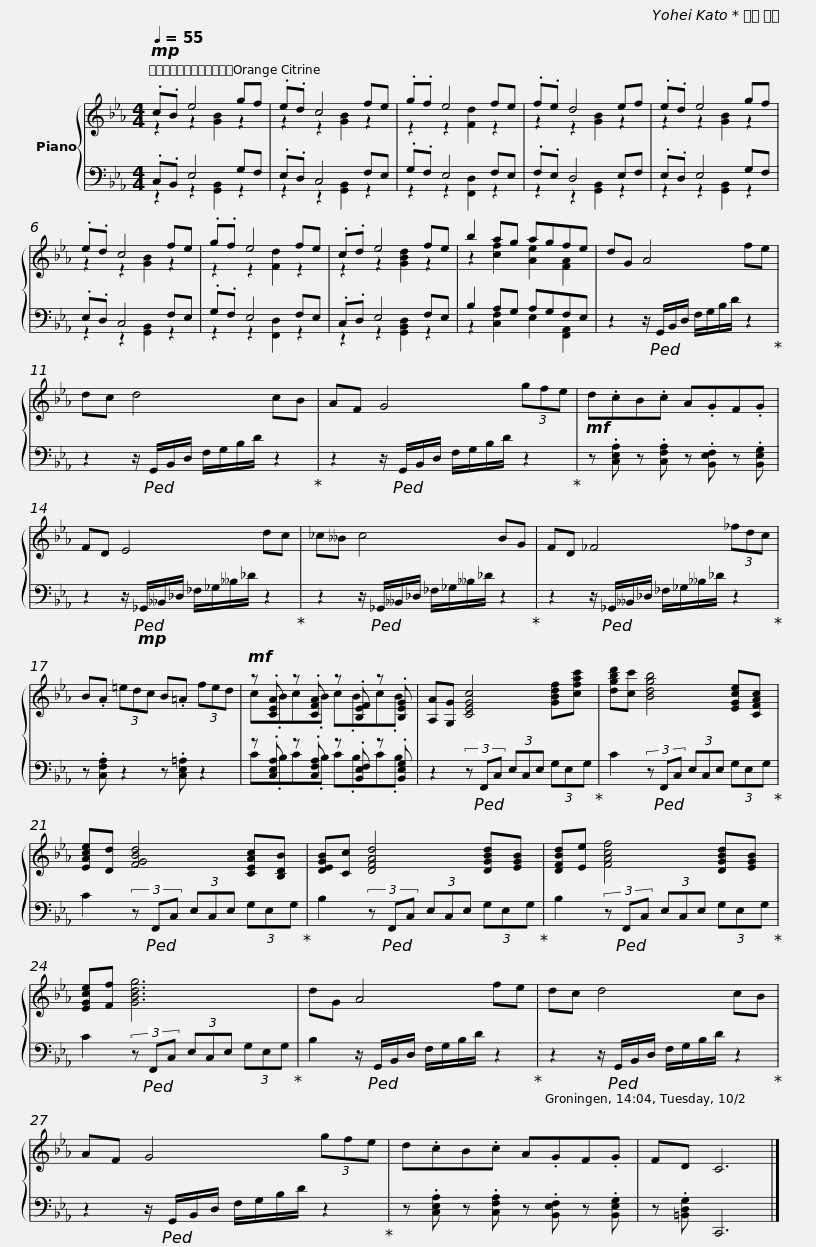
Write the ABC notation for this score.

X:1
%%score { ( 1 2 ) | ( 3 4 ) }
L:1/8
Q:1/4=55
M:4/4
I:linebreak $
K:Eb
V:1 treble
V:2 treble
V:3 bass
V:4 bass
V:1
!mp! .c.B e4 gf | .e.d c4 fe | .g.f e4 fe | .f.e d4 ef | .e.d e4 gf |$ %5
 .e.d c4 fe | .g.f e4 fe | .c.d e4 fe | b2 ag agfe |$ dG A4 fe | %10
 dc d4 cB | AF G4 (3gfe |$!mf! d.cB.c A.GF.G | FD E4 dc |$ _c__B c4 BG | %15
 FD _F4 (3_fdc |$ B.A (3=edc B.=A (3fed |!mf! z .[CEA] z .[CFA] z .[B,EF] z .[B,EG] | [A,A][G,G] [CEGc]4 [GBdf][cfac'] |$ [dgbd'][cc'] [Bdgb]4 [EGce][CFAc] | %20
 [EAce][Dd] [FGBd]4 [CEAc][B,DB] | [DEGB][Cc] [DFAd]4 [DGBd][EGB] |$ [DFBd][Ee] [FAcf]4 [DGBd][EGB] | [EGce][Ff] [GBdg]6 | dG A4 fe |$ %25
 dc d4 cB | AF G4 (3gfe | d.cB.c A.GF.G | FD C6 |] %29
V:2
 z2 z2 [GB]2 z2 | z2 z2 [GB]2 z2 | z2 z2 [Fd]2 z2 | z2 z2 [GB]2 z2 | z2 z2 [GB]2 z2 |$ %5
 z2 z2 [GB]2 z2 | z2 z2 [Fd]2 z2 | z2 z2 [GBd]2 z2 | z2 [cf]2 [Ae]2 [FA]2 |$ x8 | %10
 x8 | x8 |$ x8 | x8 |$ x8 | %15
 x8 |$ x8 | c.Bc.B c.Bc.B | x8 |$ x8 | %20
 x8 | x8 |$ x8 | x8 | x8 |$ %25
 x8 | x8 | x8 | x8 |] %29
V:3
 .C,.B,, E,4 G,F, | .E,.D, C,4 F,E, | .G,.F, E,4 F,E, | .F,.E, D,4 E,F, | .E,.D, E,4 G,F, |$ %5
 .E,.D, C,4 F,E, | .G,.F, E,4 F,E, | .C,.D, E,4 F,E, | B,2 A,G, A,G,F,E, |$ z2 z/!ped! G,,/B,,/D,/ F,/G,/B,/D/ z2!ped-up! | %10
 z2 z/!ped! G,,/B,,/D,/ F,/G,/B,/D/ z2!ped-up! | z2 z/!ped! G,,/B,,/D,/ F,/G,/B,/D/ z2!ped-up! |$ z .[C,E,A,] z .[C,F,A,] z .[B,,E,F,] z .[B,,E,G,] | z2 z/!mp!!ped! _G,,/__B,,/_D,/ _F,/_G,/__B,/_D/ z2!ped-up! |$ z2 z/!ped! _G,,/__B,,/_D,/ _F,/_G,/__B,/_D/ z2!ped-up! | %15
 z2 z/!ped! _G,,/__B,,/_D,/ _F,/_G,/__B,/_D/ z2!ped-up! |$ z .[C,F,A,] z2 z .[C,E,=A,] z2 | z .[C,E,A,] z .[C,F,A,] z .[B,,E,F,] z .[B,,E,G,] | z2 (3z!ped! F,,C, (3E,C,E, (3G,E,G,!ped-up! |$ C2 (3z!ped! F,,C, (3E,C,E, (3G,E,G,!ped-up! | %20
 C2 (3z!ped! F,,C, (3E,C,E, (3G,E,G,!ped-up! | B,2 (3z!ped! F,,C, (3E,C,E, (3G,E,G,!ped-up! |$ B,2 (3z!ped! F,,C, (3E,C,E, (3G,E,G,!ped-up! | C2 (3z!ped! F,,C, (3E,C,E, (3G,E,G,!ped-up! | B,2 z/!ped! G,,/B,,/D,/ F,/G,/B,/D/ z2!ped-up! |$ %25
 z2 z/!ped! G,,/B,,/D,/ F,/G,/B,/D/ z2!ped-up! | z2 z/!ped! G,,/B,,/D,/ F,/G,/B,/D/ z2!ped-up! | z .[C,E,A,] z .[C,F,A,] z .[B,,E,F,] z .[B,,E,G,] | z .[=B,,D,G,] C,,6 |] %29
V:4
 z2 z2 [G,,B,,]2 z2 | z2 z2 [G,,B,,]2 z2 | z2 z2 [F,,D,]2 z2 | z2 z2 [G,,B,,]2 z2 | z2 z2 [G,,B,,]2 z2 |$ %5
 z2 z2 [G,,B,,]2 z2 | z2 z2 [F,,D,]2 z2 | z2 z2 [G,,B,,D,]2 z2 | z2 [C,F,]2 E,2 [F,,A,,]2 |$ x8 | %10
 x8 | x8 |$ x8 | x8 |$ x8 | %15
 x8 |$ x8 | C.B,C.B, C.B,C.B, | x8 |$ x8 | %20
 x8 | x8 |$ x8 | x8 | x8 |$ %25
 x8 | x8 | x8 | x8 |] %29
